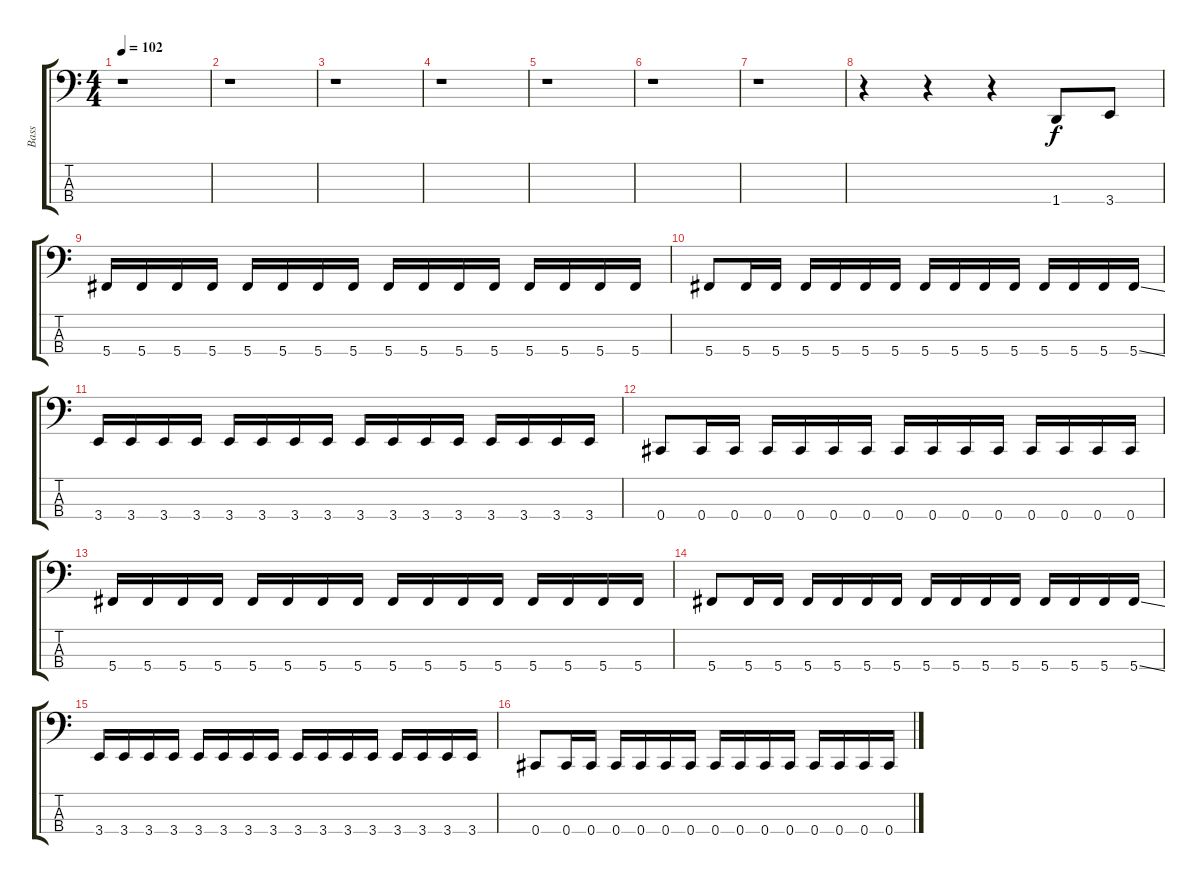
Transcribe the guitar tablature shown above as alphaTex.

\track ("Bass" "Bass") {instrument electricbasspick}
\staff {score tabs}
\tuning (Gb2 Db2 Ab1 Db1) {hide}
\ts (4 4)
\tempo 102
\clef f4
\ks c
r.1{dy f instrument electricbasspick} |
r.1 |
r.1 |
r.1 |
r.1 |
r.1 |
r.1 |
r.4 r.4 r.4 1.4.8 3.4.8 |
5.4.16 5.4.16 5.4.16 5.4.16 5.4.16 5.4.16 5.4.16 5.4.16 5.4.16 5.4.16 5.4.16 5.4.16 5.4.16 5.4.16 5.4.16 5.4.16 |
5.4.8 5.4.16 5.4.16 5.4.16 5.4.16 5.4.16 5.4.16 5.4.16 5.4.16 5.4.16 5.4.16 5.4.16 5.4.16 5.4.16 5.4{ss}.16 |
3.4.16 3.4.16 3.4.16 3.4.16 3.4.16 3.4.16 3.4.16 3.4.16 3.4.16 3.4.16 3.4.16 3.4.16 3.4.16 3.4.16 3.4.16 3.4.16 |
0.4.8 0.4.16 0.4.16 0.4.16 0.4.16 0.4.16 0.4.16 0.4.16 0.4.16 0.4.16 0.4.16 0.4.16 0.4.16 0.4.16 0.4.16 |
5.4.16 5.4.16 5.4.16 5.4.16 5.4.16 5.4.16 5.4.16 5.4.16 5.4.16 5.4.16 5.4.16 5.4.16 5.4.16 5.4.16 5.4.16 5.4.16 |
5.4.8 5.4.16 5.4.16 5.4.16 5.4.16 5.4.16 5.4.16 5.4.16 5.4.16 5.4.16 5.4.16 5.4.16 5.4.16 5.4.16 5.4{ss}.16 |
3.4.16 3.4.16 3.4.16 3.4.16 3.4.16 3.4.16 3.4.16 3.4.16 3.4.16 3.4.16 3.4.16 3.4.16 3.4.16 3.4.16 3.4.16 3.4.16 |
0.4.8 0.4.16 0.4.16 0.4.16 0.4.16 0.4.16 0.4.16 0.4.16 0.4.16 0.4.16 0.4.16 0.4.16 0.4.16 0.4.16 0.4.16
